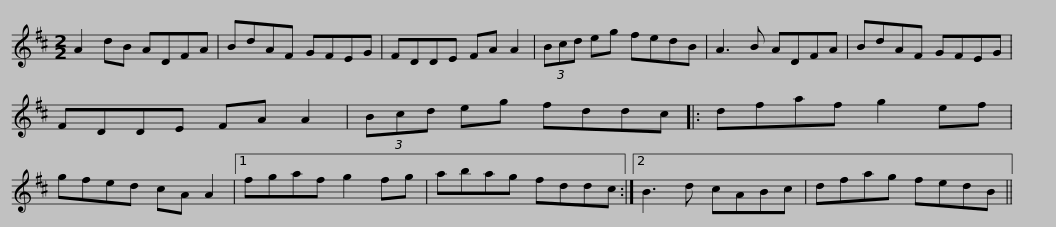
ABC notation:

X:1
L:1/8
M:2/2
I:linebreak $
K:D
V:1 treble
V:1
 A2 dB ADFA | BdAF GFEG | FDDE FA A2 | (3Bcd eg fedB | A3 B ADFA | %5
 BdAF GFEG |$ FDDE FA A2 | (3Bcd eg fddc |: dfaf g2 ef | gfed cA A2 |1 %10
 fgaf g2 fg |$ abag fddc :|2 B3 d cABc | dfag fedB || %14
